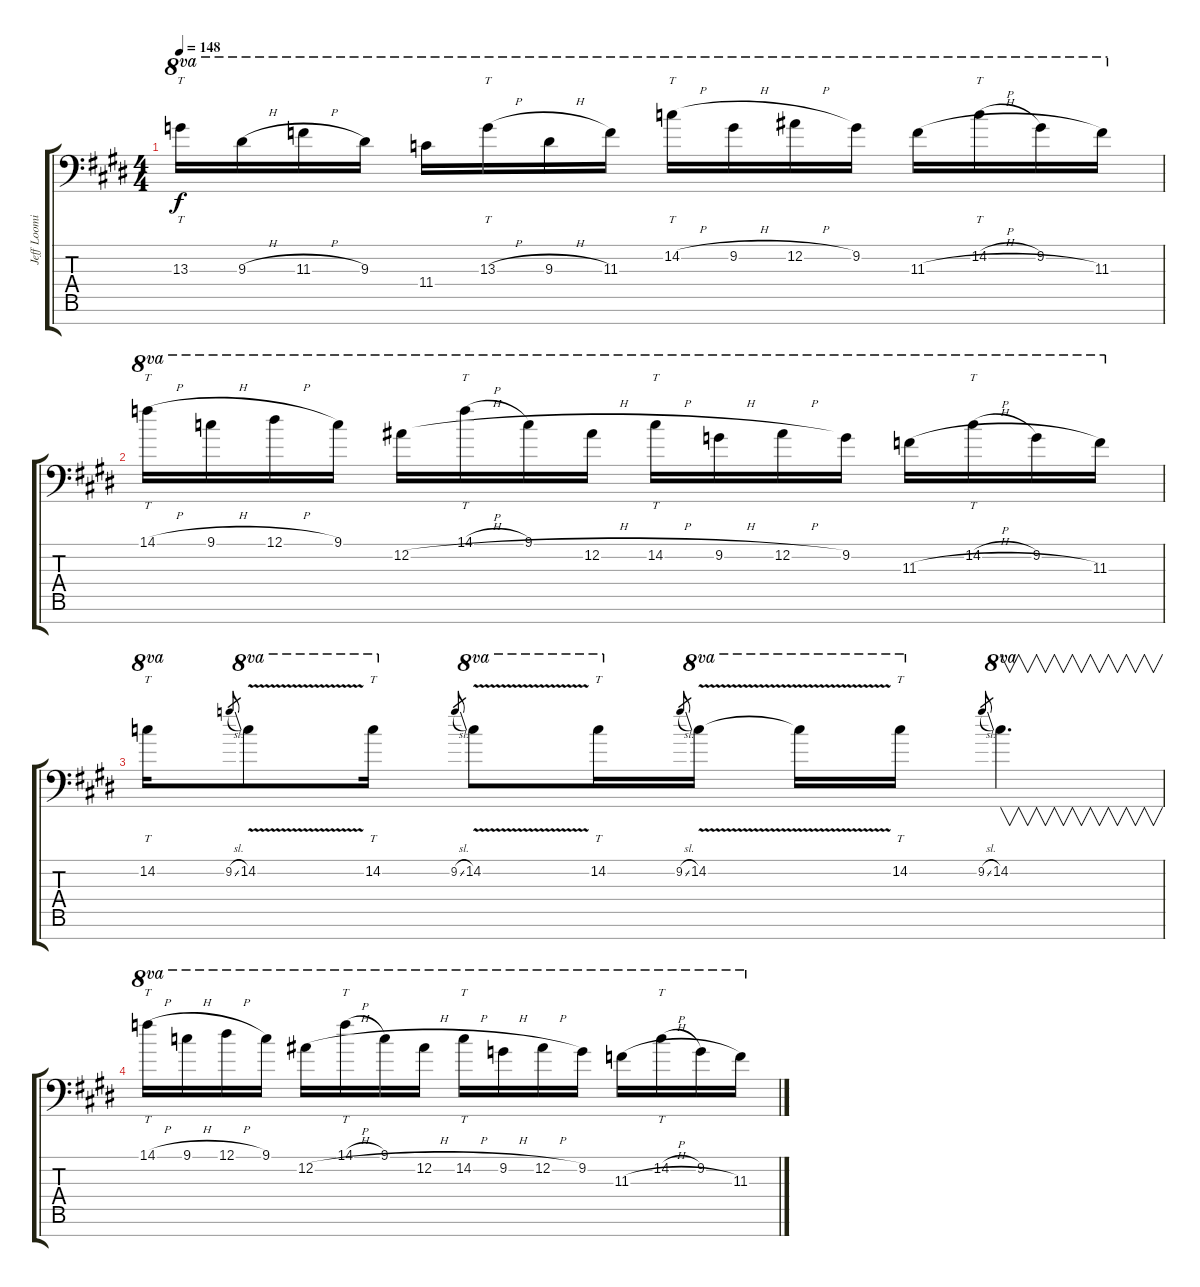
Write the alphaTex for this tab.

\track ("Jeff Loomis" "Jeff Loomi") {instrument distortionguitar}
\staff {score tabs}
\tuning (Eb4 Bb3 Gb3 Db3 Ab2 Eb2 Bb1) {hide}
\ts (4 4)
\tempo 148
\clef f4
\ks e
13.3.16{tt ot 8va dy f} 9.3{h}.16{ot 8va} 11.3{h}.16{ot 8va} 9.3.16{ot 8va} 11.4.16{ot 8va} 13.3{h}.16{tt ot 8va} 9.3{h}.16{ot 8va} 11.3.16{ot 8va} 14.2{h}.16{tt ot 8va} 9.2{h}.16{ot 8va} 12.2{h}.16{ot 8va} 9.2.16{ot 8va} 11.3{h}.16{ot 8va} 14.2{h}.16{tt ot 8va} 9.2.16{ot 8va} 11.3.16{ot 8va} |
14.1{h}.16{tt ot 8va} 9.1{h}.16{ot 8va} 12.1{h}.16{ot 8va} 9.1.16{ot 8va} 12.2{h}.16{ot 8va} 14.1{h}.16{tt ot 8va} 9.1.16{ot 8va} 12.2{h}.16{ot 8va} 14.2{h}.16{tt ot 8va} 9.2{h}.16{ot 8va} 12.2{h}.16{ot 8va} 9.2.16{ot 8va} 11.3{h}.16{ot 8va} 14.2{h}.16{tt ot 8va} 9.2.16{ot 8va} 11.3.16{ot 8va} |
14.2.16{tt ot 8va} 9.2{sl}.8{gr} 14.2{v}.8{ot 8va} 14.2.16{tt ot 8va} 9.2{sl}.8{gr} 14.2{v}.8{ot 8va} 14.2.16{tt ot 8va} 9.2{sl}.8{gr} 14.2{v}.16{ot 8va} 14.2{t}.16{ot 8va} 14.2.16{tt ot 8va} 9.2{sl}.8{gr} 14.2.4{v d ot 8va} |
14.1{h}.16{tt ot 8va} 9.1{h}.16{ot 8va} 12.1{h}.16{ot 8va} 9.1.16{ot 8va} 12.2{h}.16{ot 8va} 14.1{h}.16{tt ot 8va} 9.1.16{ot 8va} 12.2{h}.16{ot 8va} 14.2{h}.16{tt ot 8va} 9.2{h}.16{ot 8va} 12.2{h}.16{ot 8va} 9.2.16{ot 8va} 11.3{h}.16{ot 8va} 14.2{h}.16{tt ot 8va} 9.2.16{ot 8va} 11.3{h}.16{ot 8va}
